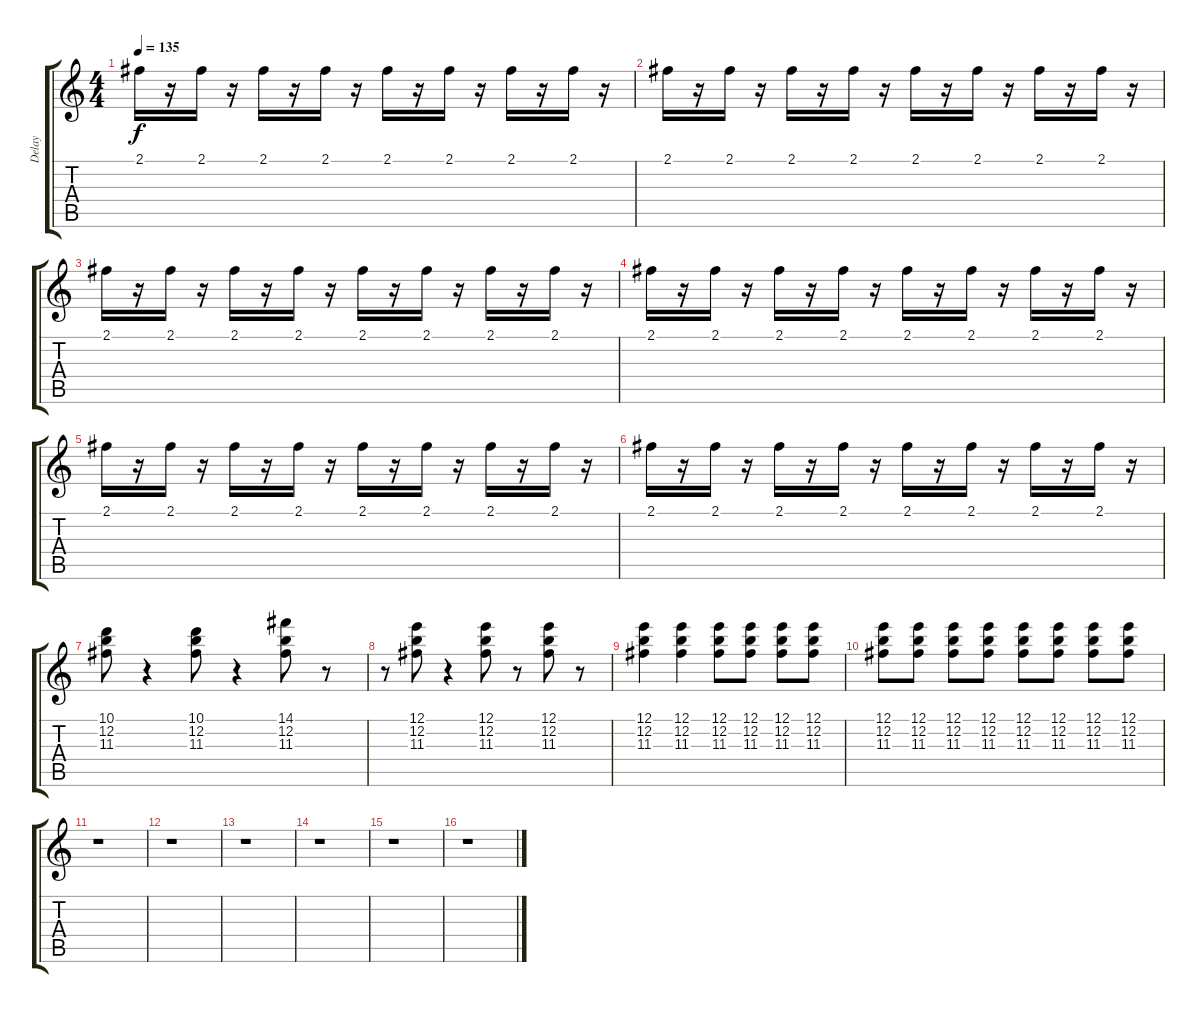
\track ("Delay" "Delay") {instrument overdrivenguitar}
\staff {score tabs}
\tuning (E4 B3 G3 D3 A2 E2) {hide}
\ts (4 4)
\tempo 135
\clef g2
\ks c
2.1.16{dy f} r.16 2.1.16 r.16 2.1.16 r.16 2.1.16 r.16 2.1.16 r.16 2.1.16 r.16 2.1.16 r.16 2.1.16 r.16 |
2.1.16 r.16 2.1.16 r.16 2.1.16 r.16 2.1.16 r.16 2.1.16 r.16 2.1.16 r.16 2.1.16 r.16 2.1.16 r.16 |
2.1.16 r.16 2.1.16 r.16 2.1.16 r.16 2.1.16 r.16 2.1.16 r.16 2.1.16 r.16 2.1.16 r.16 2.1.16 r.16 |
2.1.16 r.16 2.1.16 r.16 2.1.16 r.16 2.1.16 r.16 2.1.16 r.16 2.1.16 r.16 2.1.16 r.16 2.1.16 r.16 |
2.1.16 r.16 2.1.16 r.16 2.1.16 r.16 2.1.16 r.16 2.1.16 r.16 2.1.16 r.16 2.1.16 r.16 2.1.16 r.16 |
2.1.16 r.16 2.1.16 r.16 2.1.16 r.16 2.1.16 r.16 2.1.16 r.16 2.1.16 r.16 2.1.16 r.16 2.1.16 r.16 |
(10.1 12.2 11.3).8 r.4 (10.1 12.2 11.3).8 r.4 (14.1 12.2 11.3).8 r.8 |
r.8 (12.1 12.2 11.3).8 r.4 (12.1 12.2 11.3).8 r.8 (12.1 12.2 11.3).8 r.8 |
(12.1 12.2 11.3).4 (12.1 12.2 11.3).4 (12.1 12.2 11.3).8 (12.1 12.2 11.3).8 (12.1 12.2 11.3).8 (12.1 12.2 11.3).8 |
(12.1 12.2 11.3).8 (12.1 12.2 11.3).8 (12.1 12.2 11.3).8 (12.1 12.2 11.3).8 (12.1 12.2 11.3).8 (12.1 12.2 11.3).8 (12.1 12.2 11.3).8 (12.1 12.2 11.3).8 |
r.1 |
r.1 |
r.1 |
r.1 |
r.1 |
r.1
